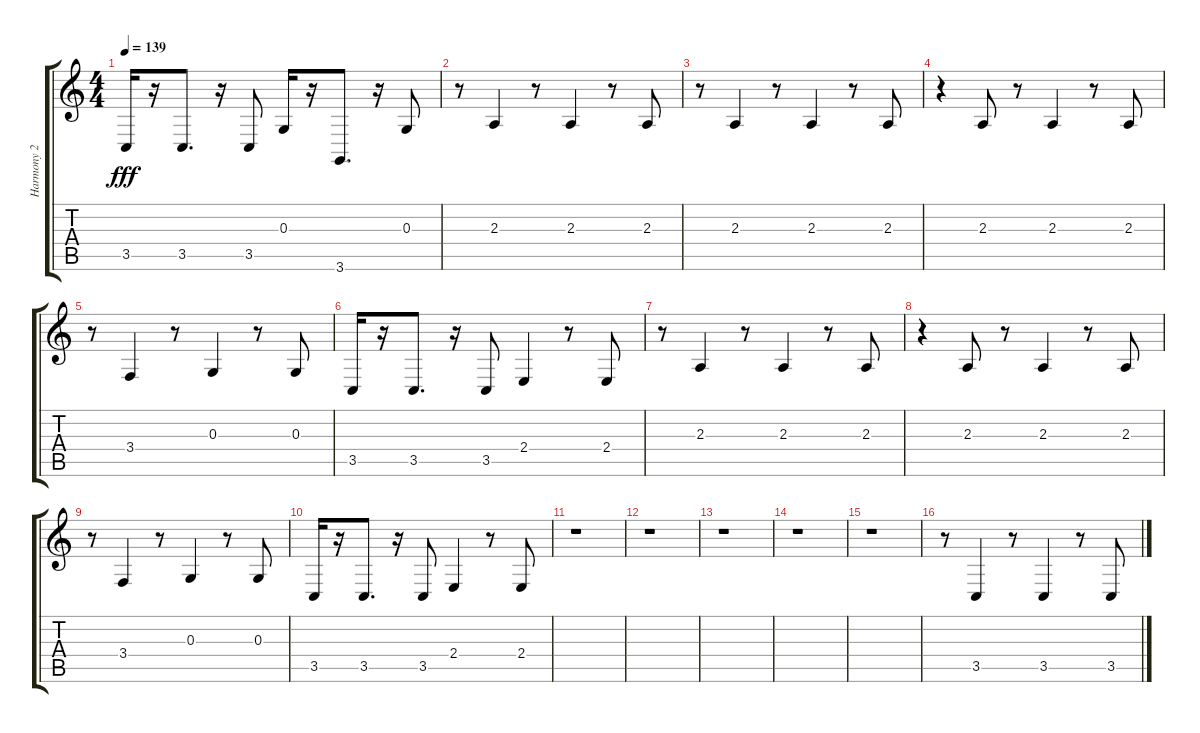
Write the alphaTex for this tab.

\track ("Harmony 2" "Harmony 2") {instrument pad3polysynth}
\staff {score tabs}
\tuning (E4 B3 G3 D3 A2 E2) {hide}
\ts (4 4)
\tempo 139
\clef g2
\ks c
3.5.16{dy fff} r.16 3.5.8{d} r.16 3.5.8 0.3.16 r.16 3.6.8{d} r.16 0.3.8 |
r.8 2.3.4 r.8 2.3.4 r.8 2.3.8 |
r.8 2.3.4 r.8 2.3.4 r.8 2.3.8 |
r.4 2.3.8 r.8 2.3.4 r.8 2.3.8 |
r.8 3.4.4 r.8 0.3.4 r.8 0.3.8 |
3.5.16 r.16 3.5.8{d} r.16 3.5.8 2.4.4 r.8 2.4.8 |
r.8 2.3.4 r.8 2.3.4 r.8 2.3.8 |
r.4 2.3.8 r.8 2.3.4 r.8 2.3.8 |
r.8 3.4.4 r.8 0.3.4 r.8 0.3.8 |
3.5.16 r.16 3.5.8{d} r.16 3.5.8 2.4.4 r.8 2.4.8 |
r.1 |
r.1 |
r.1 |
r.1 |
r.1 |
r.8 3.5.4 r.8 3.5.4 r.8 3.5.8
